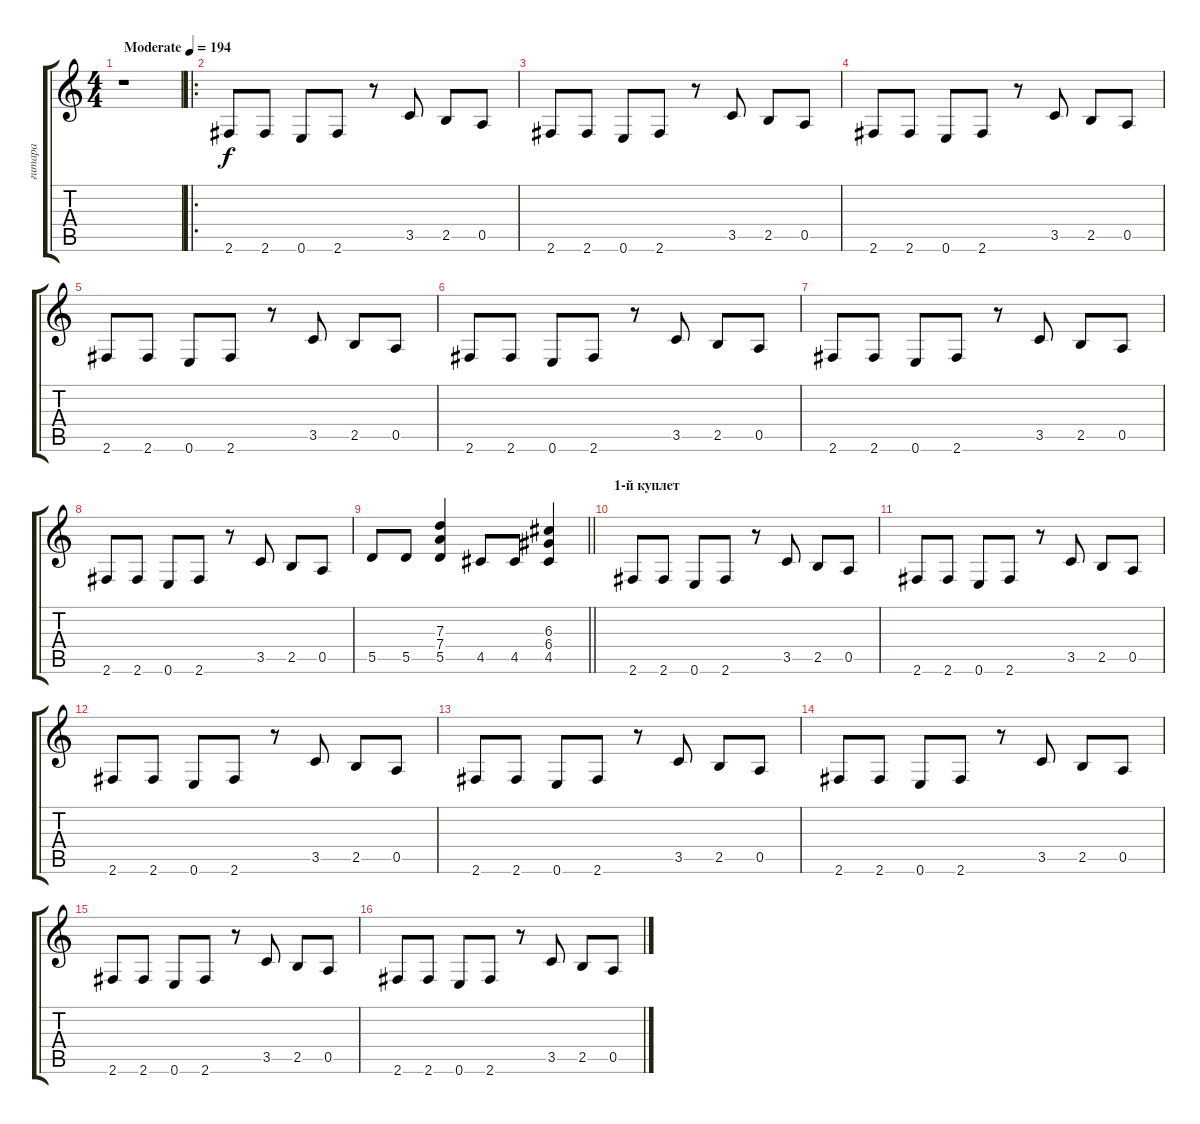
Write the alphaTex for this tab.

\track ("гитара" "гитара") {instrument overdrivenguitar}
\staff {score tabs}
\tuning (E4 B3 G3 D3 A2 E2) {hide}
\ts (4 4)
\tempo (194 "Moderate")
\clef g2
\ks c
r.1{dy f instrument overdrivenguitar} |
\ro
2.6.8 2.6.8 0.6.8 2.6.8 r.8 3.5.8 2.5.8 0.5.8 |
2.6.8 2.6.8 0.6.8 2.6.8 r.8 3.5.8 2.5.8 0.5.8 |
2.6.8 2.6.8 0.6.8 2.6.8 r.8 3.5.8 2.5.8 0.5.8 |
2.6.8 2.6.8 0.6.8 2.6.8 r.8 3.5.8 2.5.8 0.5.8 |
2.6.8 2.6.8 0.6.8 2.6.8 r.8 3.5.8 2.5.8 0.5.8 |
2.6.8 2.6.8 0.6.8 2.6.8 r.8 3.5.8 2.5.8 0.5.8 |
2.6.8 2.6.8 0.6.8 2.6.8 r.8 3.5.8 2.5.8 0.5.8 |
\barLineRight lightlight
5.5.8 5.5.8 (7.3 7.4 5.5).4 4.5.8 4.5.8 (6.3 6.4 4.5).4 |
\section ("" "1-й куплет")
2.6.8 2.6.8 0.6.8 2.6.8 r.8 3.5.8 2.5.8 0.5.8 |
2.6.8 2.6.8 0.6.8 2.6.8 r.8 3.5.8 2.5.8 0.5.8 |
2.6.8 2.6.8 0.6.8 2.6.8 r.8 3.5.8 2.5.8 0.5.8 |
2.6.8 2.6.8 0.6.8 2.6.8 r.8 3.5.8 2.5.8 0.5.8 |
2.6.8 2.6.8 0.6.8 2.6.8 r.8 3.5.8 2.5.8 0.5.8 |
2.6.8 2.6.8 0.6.8 2.6.8 r.8 3.5.8 2.5.8 0.5.8 |
2.6.8 2.6.8 0.6.8 2.6.8 r.8 3.5.8 2.5.8 0.5.8
